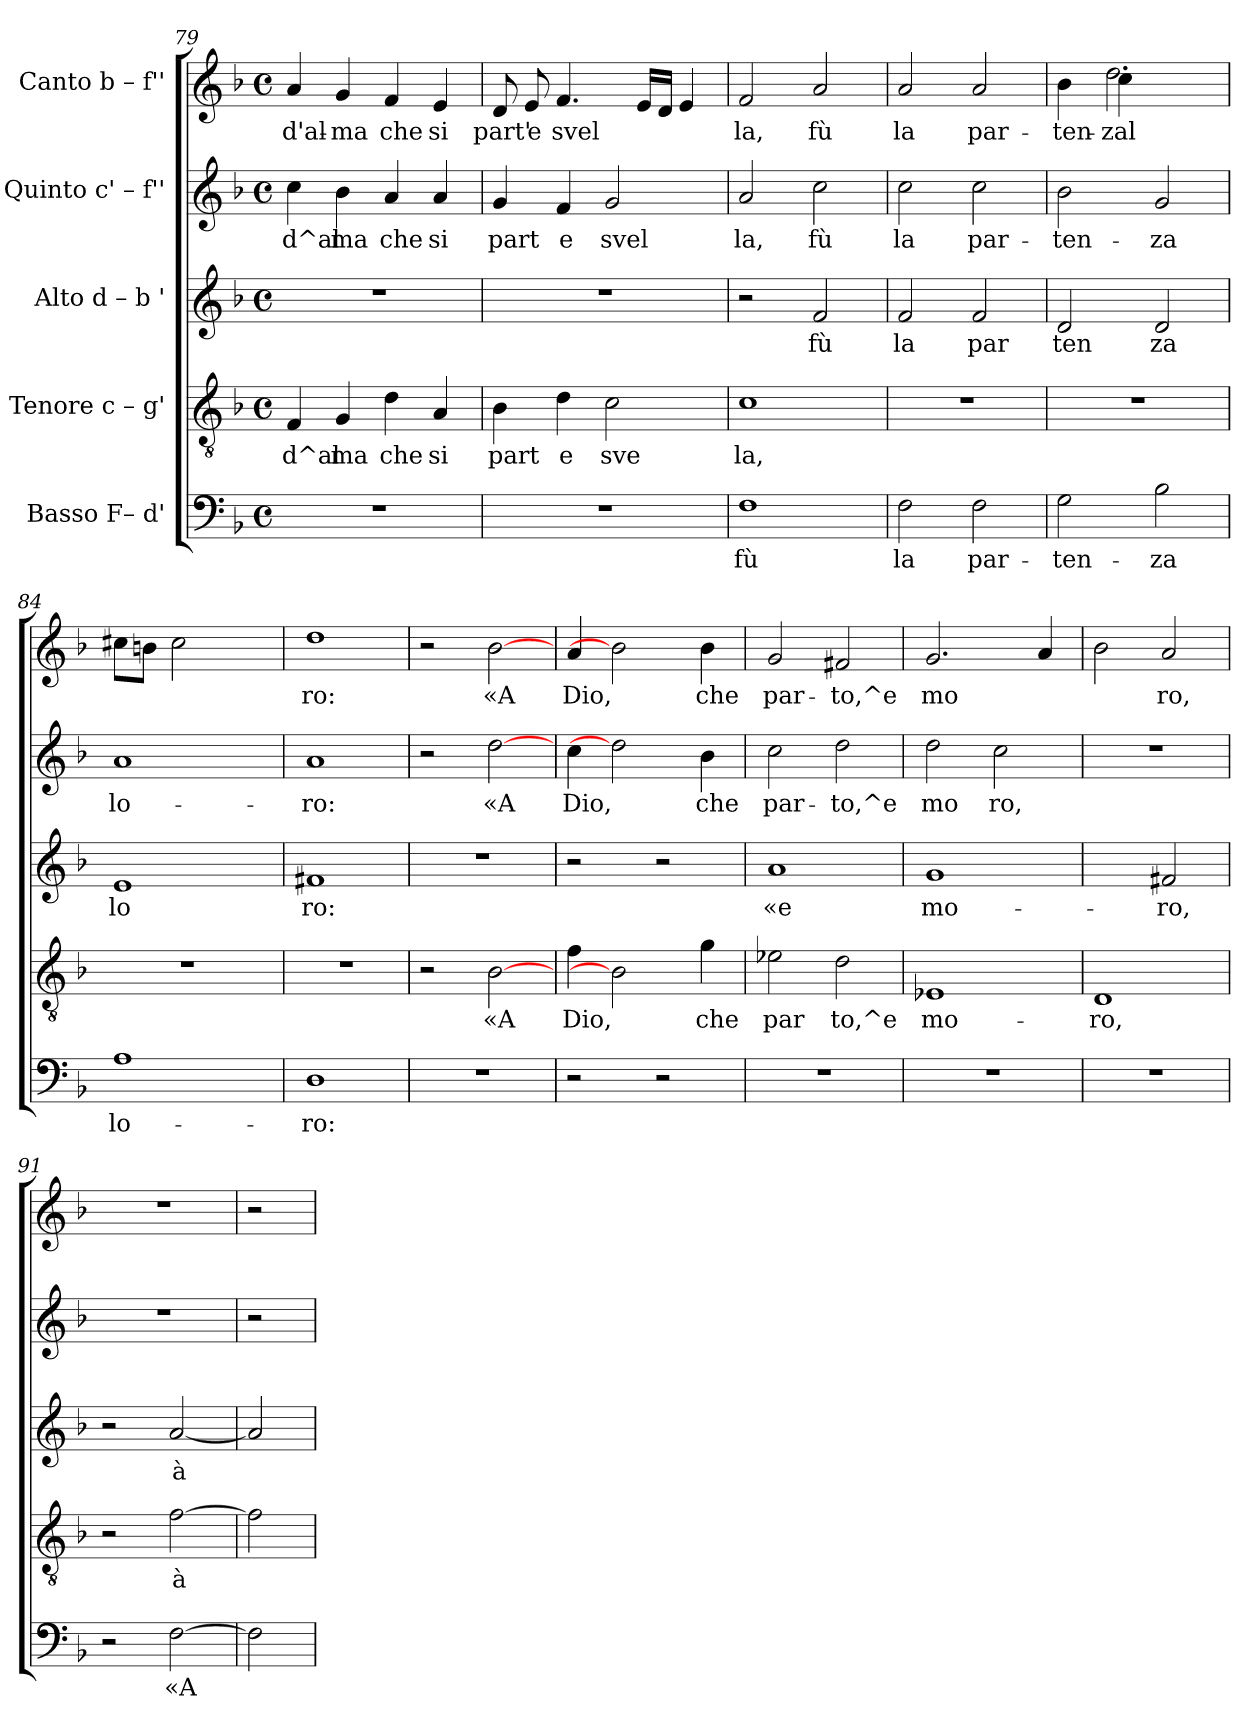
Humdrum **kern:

**kern	**text	**kern	**text	**kern	**text	**kern	**text	**kern	**text
*part5	*part5	*part4	*part4	*part3	*part3	*part2	*part2	*part1	*part1
*staff5	*staff5	*staff4	*staff4	*staff3	*staff3	*staff2	*staff2	*staff1	*staff1
*I"Basso  F– d'	*	*I"Tenore  c – g'	*	*I"Alto  d – b '	*	*I"Quinto  c' – f''	*	*I"Canto  b – f''	*
*clefF4	*	*clefGv2	*	*clefG2	*	*clefG2	*	*clefG2	*
*k[b-]	*	*k[b-]	*	*k[b-]	*	*k[b-]	*	*k[b-]	*
*F:	*	*F:	*	*F:	*	*F:	*	*F:	*
*M4/4	*	*M4/4	*	*M4/4	*	*M4/4	*	*M4/4	*
*met(c)	*	*met(c)	*	*met(c)	*	*met(c)	*	*met(c)	*
=79	=79	=79	=79	=79	=79	=79	=79	=79	=79
!	!	!	!LO:LY:b:rj	!	!	!	!LO:LY:b:rj	!	!LO:LY:b:rj
1r	.	4F/	d^al	1r	.	4cc\	d^al	4a/	d'al-
!	!	!	!LO:LY:b:rj	!	!	!	!LO:LY:b:rj	!	!LO:LY:b:rj
.	.	4G/	ma	.	.	4b-\	ma	4g/	-ma
!	!	!	!LO:LY:b:rj	!	!	!	!LO:LY:b:rj	!	!LO:LY:b:rj
.	.	4d\	che	.	.	4a/	che	4f/	che
!	!	!	!LO:LY:b:rj	!	!	!	!LO:LY:b:rj	!	!LO:LY:b:rj
.	.	4A/	si	.	.	4a/	si	4e/	si
=80	=80	=80	=80	=80	=80	=80	=80	=80	=80
!	!	!	!LO:LY:b:rj	!	!	!	!LO:LY:b:rj	!	!LO:LY:b:rj
1r	.	4B-\	part	1r	.	4g/	part	8d/	part'
!	!	!	!	!	!	!	!	!	!LO:LY:b:rj
.	.	.	.	.	.	.	.	8e/	e
!	!	!	!LO:LY:b:rj	!	!	!	!LO:LY:b:rj	!	!LO:LY:b:rj
.	.	4d\	e	.	.	4f/	e	4.f/	svel-
!	!	!	!LO:LY:b:rj	!	!	!	!LO:LY:b:rj	!	!
.	.	2c\	sve	.	.	2g/	svel	.	.
!	!	!	!	!	!	!	!	!	!LO:LY:b:rj
.	.	.	.	.	.	.	.	16e/L	--
!	!	!	!	!	!	!	!	!	!LO:LY:b:rj
.	.	.	.	.	.	.	.	16d/J	--
!	!	!	!	!	!	!	!	!	!LO:LY:b:rj
.	.	.	.	.	.	.	.	4e/	--
!!LO:PB:g=z
=81	=81	=81	=81	=81	=81	=81	=81	=81	=81
!	!LO:LY:b:cj	!	!LO:LY:b:rj	!	!	!	!LO:LY:b:rj	!	!LO:LY:b:rj
1F	fù	1c	la,	2r	.	2a/	la,	2f/	-la,
!	!	!	!	!	!LO:LY:b:rj	!	!LO:LY:b:rj	!	!LO:LY:b:rj
.	.	.	.	2f/	fù	2cc\	fù	2a/	fù
=82	=82	=82	=82	=82	=82	=82	=82	=82	=82
!	!LO:LY:b:cj	!	!	!	!LO:LY:b:rj	!	!LO:LY:b:rj	!	!LO:LY:b:rj
2F\	la	1r	.	2f/	la	2cc\	la	2a/	la
!	!LO:LY:b:cj	!	!	!	!LO:LY:b:rj	!	!LO:LY:b:rj	!	!LO:LY:b:rj
2F\	par-	.	.	2f/	par	2cc\	par-	2a/	par-
=83	=83	=83	=83	=83	=83	=83	=83	=83	=83
!	!LO:LY:b:cj	!	!	!	!LO:LY:b:rj	!	!LO:LY:b:rj	!	!LO:LY:b:rj
*	*	*	*	*	*	*	*	*^	*
2G\	-ten-	1r	.	2d/	ten	2b-\	-ten-	4b-\	4ryy	-ten-
!	!	!	!	!	!	!	!	!	!	!LO:LY:b:rj
.	.	.	.	.	.	.	.	2.dd\	4cc\	-zal
!	!LO:LY:b:cj	!	!	!	!LO:LY:b:rj	!	!LO:LY:b:rj	!	!	!
2B-\	-za	.	.	2d/	za	2g/	-za	.	2ryy	.
=84	=84	=84	=84	=84	=84	=84	=84	=84	=84	=84
!	!LO:LY:b:cj	!	!	!	!LO:LY:b:rj	!	!LO:LY:b:rj	!	!	!LO:LY:b:rj
*	*	*	*	*	*	*	*	*v	*v	*
1A	lo-	1r	.	1e	lo	1a	lo-	8cc#X\L	.
!	!	!	!	!	!	!	!	!	!LO:LY:b:rj
.	.	.	.	.	.	.	.	8b\J	.
!	!	!	!	!	!	!	!	!	!LO:LY:b:rj
.	.	.	.	.	.	.	.	2cc#\	.
.	.	.	.	.	.	.	.	4ryy	.
=85	=85	=85	=85	=85	=85	=85	=85	=85	=85
!	!LO:LY:b:cj	!	!	!	!LO:LY:b:rj	!	!LO:LY:b:rj	!	!LO:LY:b:rj
1D	-ro:	1r	.	1f#X	ro:	1a	-ro:	1dd	ro:
=86	=86	=86	=86	=86	=86	=86	=86	=86	=86
1r	.	2r	.	1r	.	2r	.	2r	.
!	!	!	!LO:LY:b:rj	!	!	!	!LO:LY:b:rj	!	!LO:LY:b:rj
.	.	[2B-	«A	.	.	[2dd	«A	[2b-	«A
=87	=87	=87	=87	=87	=87	=87	=87	=87	=87
!	!	!	!LO:LY:b:rj	!	!	!	!LO:LY:b:rj	!	!LO:LY:b:rj
2r	.	4f\	Dio,	2r	.	4cc\	Dio,	4a/	Dio,
.	.	2B-]	.	.	.	2dd]	.	2b-]	.
2r	.	.	.	2r	.	.	.	.	.
!	!	!	!LO:LY:b:rj	!	!	!	!LO:LY:b:rj	!	!LO:LY:b:rj
.	.	4g\	che	.	.	4b-\	che	4b-\	che
=88	=88	=88	=88	=88	=88	=88	=88	=88	=88
!	!	!	!LO:LY:b:rj	!	!LO:LY:b:rj	!	!LO:LY:b:rj	!	!LO:LY:b:rj
1r	.	2e-X\	par	1a	«e	2cc\	par-	2g/	par-
!	!	!	!LO:LY:b:rj	!	!	!	!LO:LY:b:rj	!	!LO:LY:b:rj
.	.	2d\	to,^e	.	.	2dd\	-to,^e	2f#X/	-to,^e
!!LO:LB:g=z
=89	=89	=89	=89	=89	=89	=89	=89	=89	=89
!	!	!	!LO:LY:b:rj	!	!LO:LY:b:rj	!	!LO:LY:b:rj	!	!LO:LY:b:rj
1r	.	1E-X	mo-	1g	mo-	2dd\	mo	2.g/	mo-
!	!	!	!	!	!	!	!LO:LY:b:rj	!	!
.	.	.	.	.	.	2cc\	ro,	.	.
!	!	!	!	!	!	!	!	!	!LO:LY:b:rj
.	.	.	.	.	.	.	.	4a/	--
=90	=90	=90	=90	=90	=90	=90	=90	=90	=90
!	!	!	!LO:LY:b:rj	!	!	!	!	!	!LO:LY:b:rj
1r	.	1D	-ro,	2ryy	.	1r	.	2b-\	--
!	!	!	!	!	!LO:LY:b:rj	!	!	!	!LO:LY:b:rj
.	.	.	.	2f#X/	-ro,	.	.	2a/	-ro,
=91	=91	=91	=91	=91	=91	=91	=91	=91	=91
2r	.	2r	.	2r	.	1r	.	1r	.
!	!LO:LY:b:cj	!	!LO:LY:b:rj	!	!LO:LY:b:rj	!	!	!	!
[2F	«A	[2f	à	[2a	à	.	.	.	.
=92	=92	=92	=92	=92	=92	=92	=92	=92	=92
2F]	.	2f]	.	2a]	.	2r	.	2r	.
=	=	=	=	=	=	=	=	=	=
*-	*-	*-	*-	*-	*-	*-	*-	*-	*-
